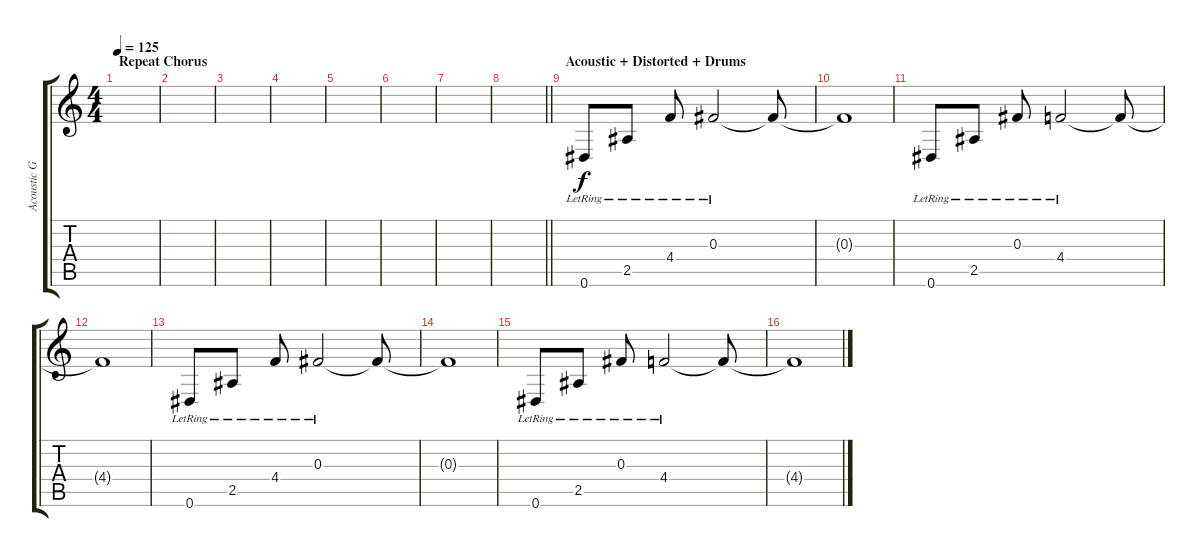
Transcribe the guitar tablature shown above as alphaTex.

\track ("Acoustic Guitar" "Acoustic G") {instrument electricguitarjazz}
\staff {score tabs}
\tuning (Eb4 Bb3 Gb3 Db3 Ab2 Eb2) {hide}
\ts (4 4)
\section ("" "Repeat Chorus")
\tempo 125
\clef g2
\ks c
|
|
|
|
|
|
|
\barLineRight lightlight
|
\section ("" "Acoustic + Distorted + Drums")
0.6{lr}.8 2.5{lr}.8 4.4{lr}.8 0.3{lr}.2 0.3{t}.8 |
0.3{t}.1 |
0.6{lr}.8 2.5{lr}.8 0.3{lr}.8 4.4{lr}.2 4.4{t}.8 |
4.4{t}.1 |
0.6{lr}.8 2.5{lr}.8 4.4{lr}.8 0.3{lr}.2 0.3{t}.8 |
0.3{t}.1 |
0.6{lr}.8 2.5{lr}.8 0.3{lr}.8 4.4{lr}.2 4.4{t}.8 |
4.4{t}.1
